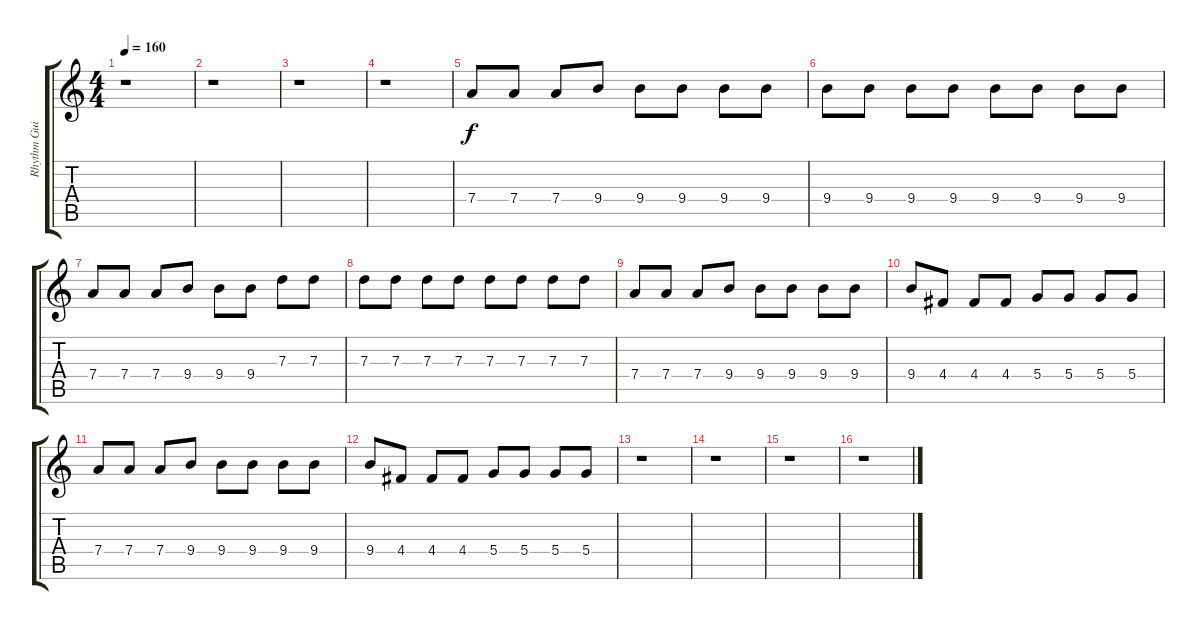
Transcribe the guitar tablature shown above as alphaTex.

\track ("Rhythm Guitar" "Rhythm Gui") {instrument distortionguitar}
\staff {score tabs}
\tuning (E4 B3 G3 D3 A2 E2) {hide}
\ts (4 4)
\tempo 160
\clef g2
\ks c
r.1{dy f} |
r.1 |
r.1 |
r.1 |
7.4.8 7.4.8 7.4.8 9.4.8 9.4.8 9.4.8 9.4.8 9.4.8 |
9.4.8 9.4.8 9.4.8 9.4.8 9.4.8 9.4.8 9.4.8 9.4.8 |
7.4.8 7.4.8 7.4.8 9.4.8 9.4.8 9.4.8 7.3.8 7.3.8 |
7.3.8 7.3.8 7.3.8 7.3.8 7.3.8 7.3.8 7.3.8 7.3.8 |
7.4.8 7.4.8 7.4.8 9.4.8 9.4.8 9.4.8 9.4.8 9.4.8 |
9.4.8 4.4.8 4.4.8 4.4.8 5.4.8 5.4.8 5.4.8 5.4.8 |
7.4.8 7.4.8 7.4.8 9.4.8 9.4.8 9.4.8 9.4.8 9.4.8 |
9.4.8 4.4.8 4.4.8 4.4.8 5.4.8 5.4.8 5.4.8 5.4.8 |
r.1 |
r.1 |
r.1 |
r.1
